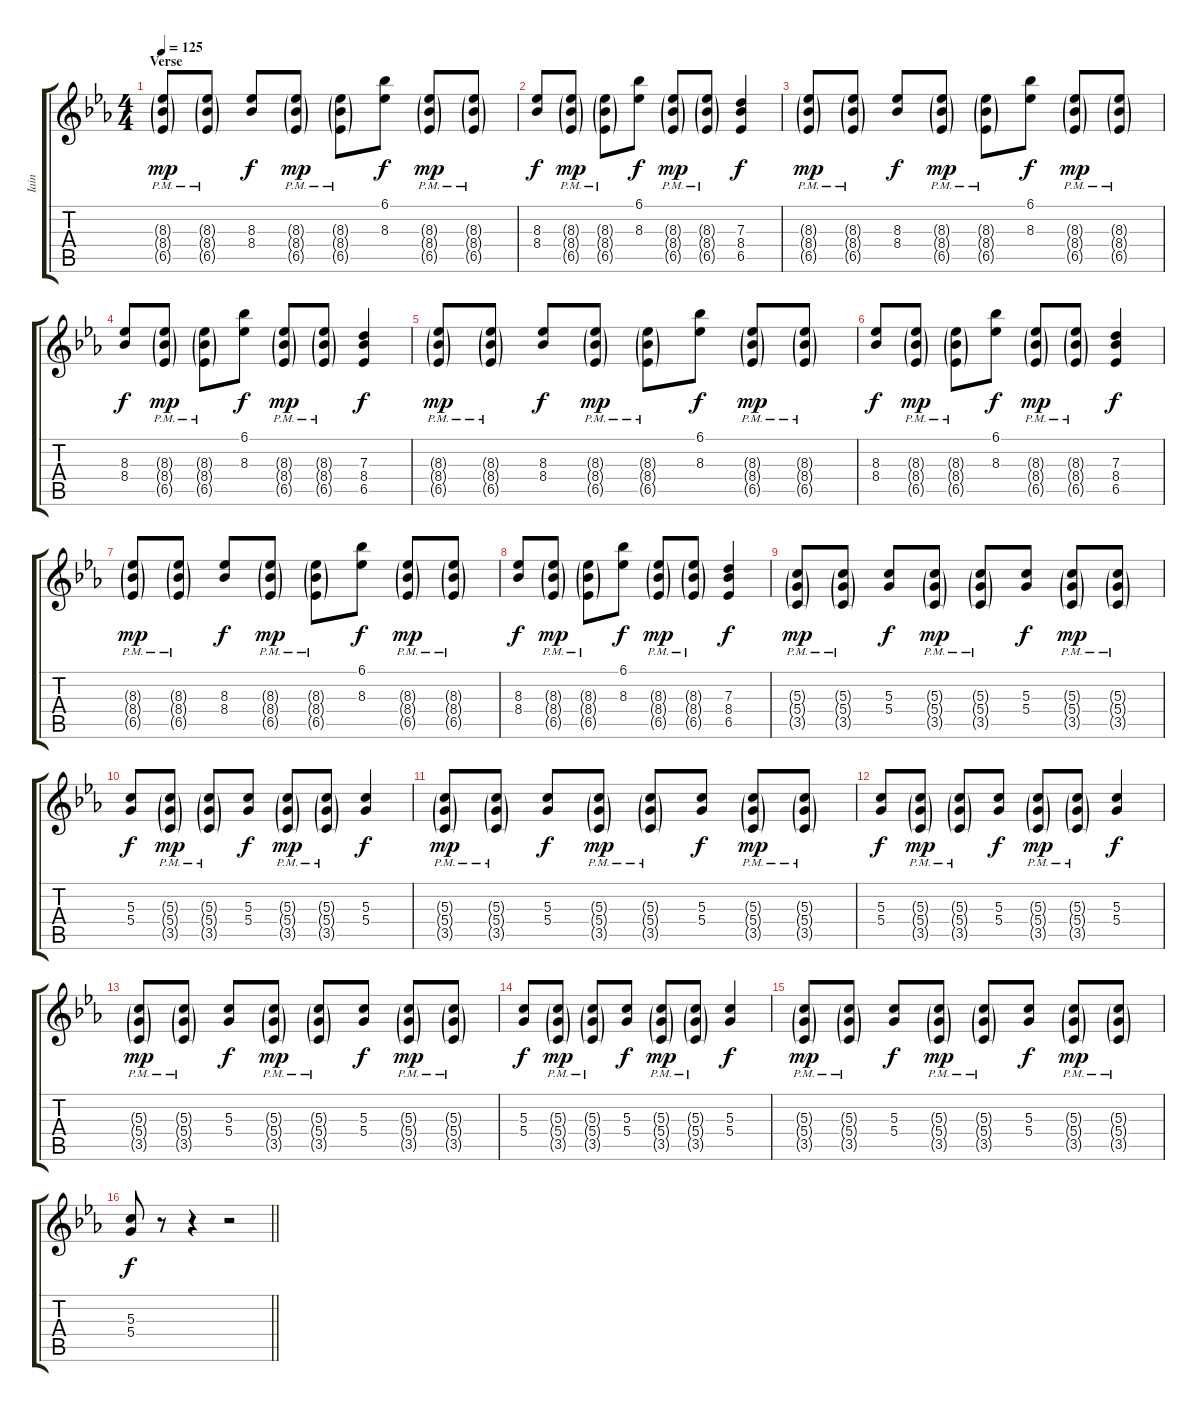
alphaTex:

\track ("Iain" "Iain") {instrument distortionguitar}
\staff {score tabs}
\tuning (E4 B3 G3 D3 A2 E2) {hide}
\ts (4 4)
\section ("" "Verse")
\tempo 125
\clef g2
\ks eb
(8.3{g} 8.4{g pm} 6.5{g pm}).8{dy mp} (8.3{g} 8.4{g pm} 6.5{g}).8 (8.3 8.4).8{dy f} (8.3{g} 8.4{g pm} 6.5{g}).8{dy mp} (8.3{g} 8.4{g pm} 6.5{g}).8 (6.1 8.3).8{dy f} (8.3{g} 8.4{g pm} 6.5{g}).8{dy mp} (8.3{g} 8.4{g pm} 6.5{g}).8 |
(8.3 8.4).8{dy f} (8.3{g} 8.4{g pm} 6.5{g}).8{dy mp} (8.3{g} 8.4{g pm} 6.5{g}).8 (6.1 8.3).8{dy f} (8.3{g} 8.4{g pm} 6.5{g}).8{dy mp} (8.3{g} 8.4{g pm} 6.5{g}).8 (7.3 8.4 6.5).4{dy f} |
(8.3{g} 8.4{g pm} 6.5{g pm}).8{dy mp} (8.3{g} 8.4{g pm} 6.5{g}).8 (8.3 8.4).8{dy f} (8.3{g} 8.4{g pm} 6.5{g}).8{dy mp} (8.3{g} 8.4{g pm} 6.5{g}).8 (6.1 8.3).8{dy f} (8.3{g} 8.4{g pm} 6.5{g}).8{dy mp} (8.3{g} 8.4{g pm} 6.5{g}).8 |
(8.3 8.4).8{dy f} (8.3{g} 8.4{g pm} 6.5{g}).8{dy mp} (8.3{g} 8.4{g pm} 6.5{g}).8 (6.1 8.3).8{dy f} (8.3{g} 8.4{g pm} 6.5{g}).8{dy mp} (8.3{g} 8.4{g pm} 6.5{g}).8 (7.3 8.4 6.5).4{dy f} |
(8.3{g} 8.4{g pm} 6.5{g pm}).8{dy mp} (8.3{g} 8.4{g pm} 6.5{g}).8 (8.3 8.4).8{dy f} (8.3{g} 8.4{g pm} 6.5{g}).8{dy mp} (8.3{g} 8.4{g pm} 6.5{g}).8 (6.1 8.3).8{dy f} (8.3{g} 8.4{g pm} 6.5{g}).8{dy mp} (8.3{g} 8.4{g pm} 6.5{g}).8 |
(8.3 8.4).8{dy f} (8.3{g} 8.4{g pm} 6.5{g}).8{dy mp} (8.3{g} 8.4{g pm} 6.5{g}).8 (6.1 8.3).8{dy f} (8.3{g} 8.4{g pm} 6.5{g}).8{dy mp} (8.3{g} 8.4{g pm} 6.5{g}).8 (7.3 8.4 6.5).4{dy f} |
(8.3{g} 8.4{g pm} 6.5{g pm}).8{dy mp} (8.3{g} 8.4{g pm} 6.5{g}).8 (8.3 8.4).8{dy f} (8.3{g} 8.4{g pm} 6.5{g}).8{dy mp} (8.3{g} 8.4{g pm} 6.5{g}).8 (6.1 8.3).8{dy f} (8.3{g} 8.4{g pm} 6.5{g}).8{dy mp} (8.3{g} 8.4{g pm} 6.5{g}).8 |
(8.3 8.4).8{dy f} (8.3{g} 8.4{g pm} 6.5{g}).8{dy mp} (8.3{g} 8.4{g pm} 6.5{g}).8 (6.1 8.3).8{dy f} (8.3{g} 8.4{g pm} 6.5{g}).8{dy mp} (8.3{g} 8.4{g pm} 6.5{g}).8 (7.3 8.4 6.5).4{dy f} |
(5.3{g} 5.4{g pm} 3.5{g pm}).8{dy mp} (5.3{g} 5.4{g pm} 3.5{g pm}).8 (5.3 5.4).8{dy f} (5.3{g} 5.4{g pm} 3.5{g pm}).8{dy mp} (5.3{g} 5.4{g pm} 3.5{g pm}).8 (5.3 5.4).8{dy f} (5.3{g} 5.4{g pm} 3.5{g pm}).8{dy mp} (5.3{g} 5.4{g pm} 3.5{g pm}).8 |
(5.3 5.4).8{dy f} (5.3{g} 5.4{g pm} 3.5{g pm}).8{dy mp} (5.3{g} 5.4{g pm} 3.5{g pm}).8 (5.3 5.4).8{dy f} (5.3{g} 5.4{g pm} 3.5{g pm}).8{dy mp} (5.3{g} 5.4{g pm} 3.5{g pm}).8 (5.3 5.4).4{dy f} |
(5.3{g} 5.4{g pm} 3.5{g pm}).8{dy mp} (5.3{g} 5.4{g pm} 3.5{g pm}).8 (5.3 5.4).8{dy f} (5.3{g} 5.4{g pm} 3.5{g pm}).8{dy mp} (5.3{g} 5.4{g pm} 3.5{g pm}).8 (5.3 5.4).8{dy f} (5.3{g} 5.4{g pm} 3.5{g pm}).8{dy mp} (5.3{g} 5.4{g pm} 3.5{g pm}).8 |
(5.3 5.4).8{dy f} (5.3{g} 5.4{g pm} 3.5{g pm}).8{dy mp} (5.3{g} 5.4{g pm} 3.5{g pm}).8 (5.3 5.4).8{dy f} (5.3{g} 5.4{g pm} 3.5{g pm}).8{dy mp} (5.3{g} 5.4{g pm} 3.5{g pm}).8 (5.3 5.4).4{dy f} |
(5.3{g} 5.4{g pm} 3.5{g pm}).8{dy mp} (5.3{g} 5.4{g pm} 3.5{g pm}).8 (5.3 5.4).8{dy f} (5.3{g} 5.4{g pm} 3.5{g pm}).8{dy mp} (5.3{g} 5.4{g pm} 3.5{g pm}).8 (5.3 5.4).8{dy f} (5.3{g} 5.4{g pm} 3.5{g pm}).8{dy mp} (5.3{g} 5.4{g pm} 3.5{g pm}).8 |
(5.3 5.4).8{dy f} (5.3{g} 5.4{g pm} 3.5{g pm}).8{dy mp} (5.3{g} 5.4{g pm} 3.5{g pm}).8 (5.3 5.4).8{dy f} (5.3{g} 5.4{g pm} 3.5{g pm}).8{dy mp} (5.3{g} 5.4{g pm} 3.5{g pm}).8 (5.3 5.4).4{dy f} |
(5.3{g} 5.4{g pm} 3.5{g pm}).8{dy mp} (5.3{g} 5.4{g pm} 3.5{g pm}).8 (5.3 5.4).8{dy f} (5.3{g} 5.4{g pm} 3.5{g pm}).8{dy mp} (5.3{g} 5.4{g pm} 3.5{g pm}).8 (5.3 5.4).8{dy f} (5.3{g} 5.4{g pm} 3.5{g pm}).8{dy mp} (5.3{g} 5.4{g pm} 3.5{g pm}).8 |
\barLineRight lightlight
(5.3 5.4).8{dy f} r.8 r.4 r.2
